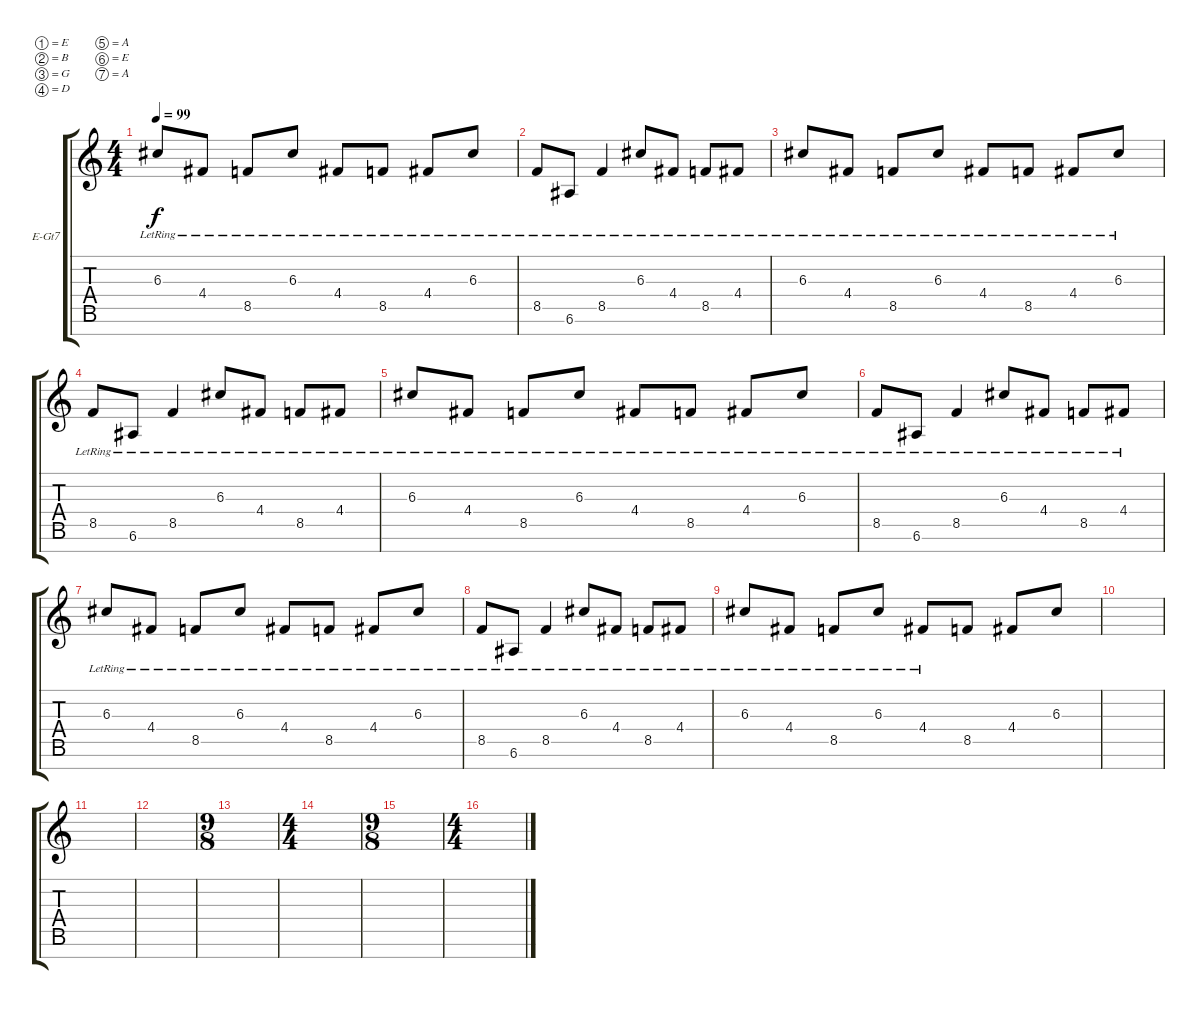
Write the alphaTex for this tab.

\defaultSystemsLayout 4
\bracketExtendMode groupsimilarinstruments
\firstSystemTrackNameOrientation horizontal
\otherSystemsTrackNameOrientation horizontal
\track ("Electric Guitar" "E-Gt7") {instrument electricguitarclean}
\staff {score tabs}
\tuning (E4 B3 G3 D3 A2 E2 A1)
\ts (4 4)
\tempo 99
\clef g2
\ks c
6.3{lr}.8{dy f} 4.4{lr}.8 8.5{lr}.8 6.3{lr}.8 4.4{lr}.8 8.5{lr}.8 4.4{lr}.8 6.3{lr}.8 |
8.5{lr}.8 6.6{lr}.8 8.5{lr}.4 6.3{lr}.8 4.4{lr}.8 8.5{lr}.8 4.4{lr}.8 |
6.3{lr}.8 4.4{lr}.8 8.5{lr}.8 6.3{lr}.8 4.4{lr}.8 8.5{lr}.8 4.4{lr}.8 6.3{lr}.8 |
8.5{lr}.8 6.6{lr}.8 8.5{lr}.4 6.3{lr}.8 4.4{lr}.8 8.5{lr}.8 4.4{lr}.8 |
6.3{lr}.8 4.4{lr}.8 8.5{lr}.8 6.3{lr}.8 4.4{lr}.8 8.5{lr}.8 4.4{lr}.8 6.3{lr}.8 |
8.5{lr}.8 6.6{lr}.8 8.5{lr}.4 6.3{lr}.8 4.4{lr}.8 8.5{lr}.8 4.4{lr}.8 |
6.3{lr}.8 4.4{lr}.8 8.5{lr}.8 6.3{lr}.8 4.4{lr}.8 8.5{lr}.8 4.4{lr}.8 6.3{lr}.8 |
8.5{lr}.8 6.6{lr}.8 8.5{lr}.4 6.3{lr}.8 4.4{lr}.8 8.5{lr}.8 4.4{lr}.8 |
6.3{lr}.8 4.4{lr}.8 8.5{lr}.8 6.3{lr}.8 4.4{lr}.8 8.5.8 4.4.8 6.3.8 |
|
|
|
\ts (9 8)
|
\ts (4 4)
|
\ts (9 8)
|
\ts (4 4)
